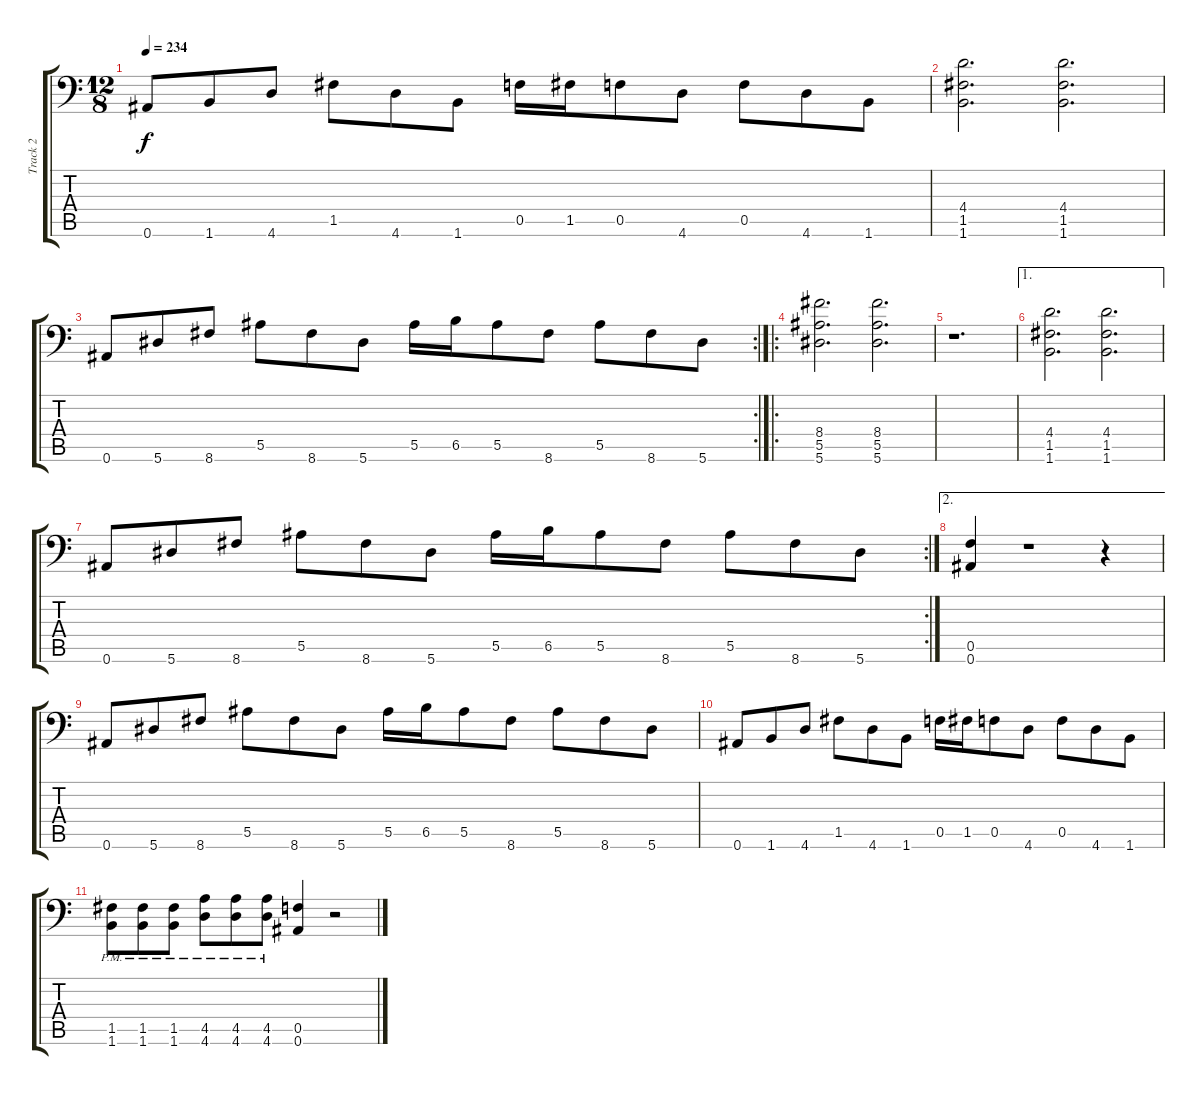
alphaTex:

\track ("Track 2" "Track 2") {instrument distortionguitar}
\staff {score tabs}
\tuning (C4 G3 Eb3 Bb2 F2 Bb1) {hide}
\ts (12 8)
\tempo 234
\clef f4
\ks c
0.6.8{dy f} 1.6.8 4.6.8 1.5.8 4.6.8 1.6.8 0.5.16 1.5.16 0.5.8 4.6.8 0.5.8 4.6.8 1.6.8 |
(4.4 1.5 1.6).2{d} (4.4 1.5 1.6).2{d} |
\rc 2
0.6.8 5.6.8 8.6.8 5.5.8 8.6.8 5.6.8 5.5.16 6.5.16 5.5.8 8.6.8 5.5.8 8.6.8 5.6.8 |
\ro
(8.4 5.5 5.6).2{d} (8.4 5.5 5.6).2{d} |
r.1{d} |
\ae 1
(4.4 1.5 1.6).2{d} (4.4 1.5 1.6).2{d} |
\rc 2
0.6.8 5.6.8 8.6.8 5.5.8 8.6.8 5.6.8 5.5.16 6.5.16 5.5.8 8.6.8 5.5.8 8.6.8 5.6.8 |
\ae 2
(0.5 0.6).4 r.1 r.4 |
0.6.8 5.6.8 8.6.8 5.5.8 8.6.8 5.6.8 5.5.16 6.5.16 5.5.8 8.6.8 5.5.8 8.6.8 5.6.8 |
0.6.8 1.6.8 4.6.8 1.5.8 4.6.8 1.6.8 0.5.16 1.5.16 0.5.8 4.6.8 0.5.8 4.6.8 1.6.8 |
(1.5{pm} 1.6{pm}).8 (1.5{pm} 1.6{pm}).8 (1.5{pm} 1.6{pm}).8 (4.5{pm} 4.6{pm}).8 (4.5{pm} 4.6{pm}).8 (4.5{pm} 4.6{pm}).8 (0.5 0.6).4 r.2
